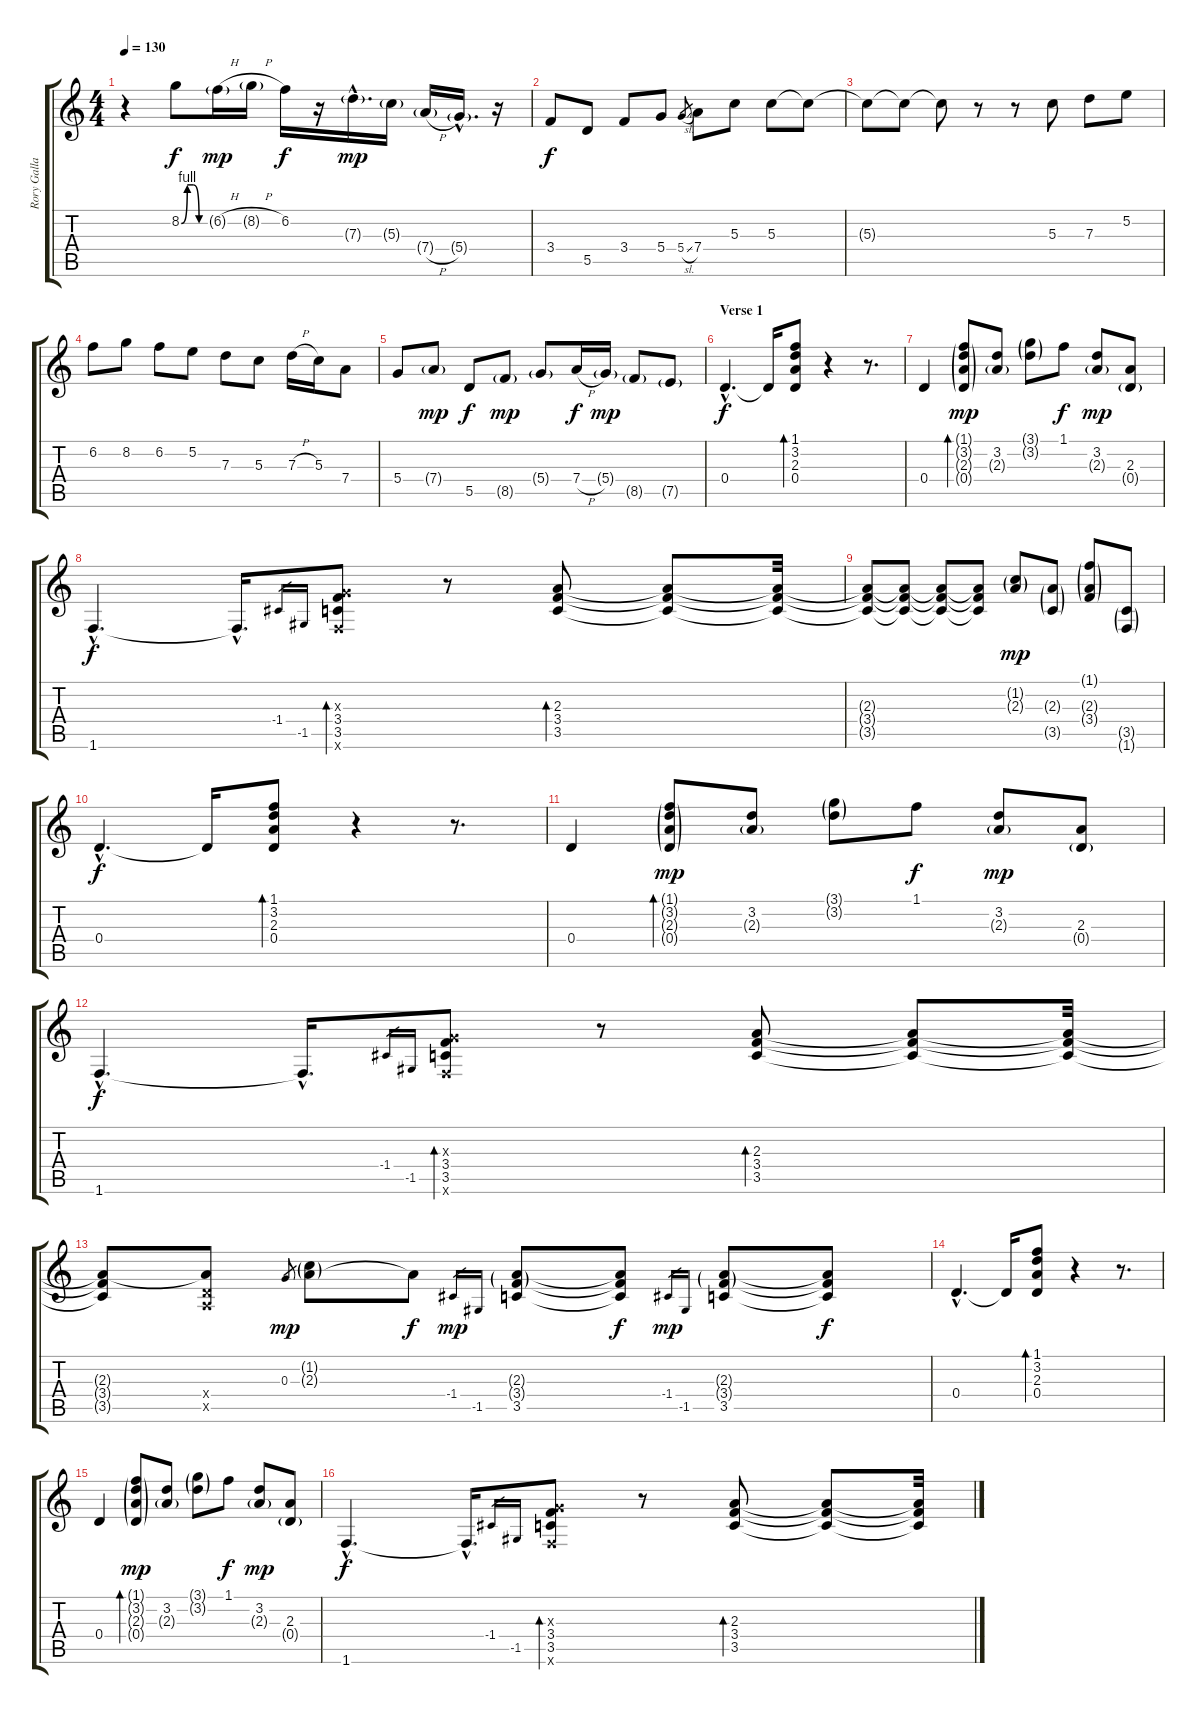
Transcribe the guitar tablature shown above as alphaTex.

\track ("Rory Gallagher" "Rory Galla") {instrument electricguitarclean}
\staff {score tabs}
\tuning (E4 B3 G3 D3 A2 E2) {hide}
\ts (4 4)
\tempo 130
\clef g2
\ks c
r.4{dy f} 8.2{be (custom 0 0 15 4 30 4 45 0 60 0)}.8 6.2{h g}.16{dy mp} 8.2{h g}.16 6.2.16{dy f} r.16 7.3{g hac}.16{d dy mp} 5.3{g}.16 7.4{h g}.16 5.4{g hac}.16{d} r.16 |
3.4.8{dy f} 5.5.8 3.4.8 5.4.8 5.4{sl}.8{gr} 7.4.8 5.3.8 5.3.8 5.3{t}.8 |
5.3{t}.8 5.3{t}.8 5.3{t}.8 r.8 r.8 5.3.8 7.3.8{instrument guitarharmonics} 5.2.8 |
6.2.8 8.2.8 6.2.8 5.2.8 7.3.8 5.3.8 7.3{h}.16{volume 13 instrument electricguitarclean} 5.3.16 7.4.8 |
5.4.8 7.4{g}.8{dy mp} 5.5.8{dy f} 8.5{g}.8{dy mp} 5.4{g}.8 7.4{h}.16{dy f} 5.4{g}.16{dy mp} 8.5{g}.8 7.5{g}.8 |
\section ("" "Verse 1")
0.4{hac}.4{d dy f balance 8} 0.4{t}.16 (1.1 3.2 2.3 0.4).8{bd 480} r.4 r.8{d} |
0.4.4 (1.1{g} 3.2{g} 2.3{g} 0.4{g}).8{bd 60 dy mp} (3.2 2.3{g}).8 (3.1{g} 3.2{g}).8 1.1.8{dy f} (3.2 2.3{g}).8{dy mp} (2.3 0.4{g}).8 |
1.6{hac}.4{d dy f} 1.6{hac t}.16{d} -1.4.16{gr} -1.5.16{gr} (0.3{x} 3.4 3.5 1.6{x}).8{bd 60} r.8 (2.3 3.4 3.5).8{bd 120} (2.3{t} 3.4{t} 3.5{t}).8 (2.3{t} 3.4{t} 3.5{t}).32 |
(2.3{t} 3.4{t} 3.5{t}).8 (2.3{t} 3.4{t} 3.5{t}).8 (2.3{t} 3.4{t} 3.5{t}).8 (2.3{t} 3.4{t} 3.5{t}).8 (1.2{g} 2.3{g}).8{dy mp} (2.3{g} 3.5{g}).8 (1.1{g} 2.3{g} 3.4{g}).8 (3.5{g} 1.6{g}).8 |
0.4{hac}.4{d dy f} 0.4{t}.16 (1.1 3.2 2.3 0.4).8{bd 480} r.4 r.8{d} |
0.4.4 (1.1{g} 3.2{g} 2.3{g} 0.4{g}).8{bd 60 dy mp} (3.2 2.3{g}).8 (3.1{g} 3.2{g}).8 1.1.8{dy f} (3.2 2.3{g}).8{dy mp} (2.3 0.4{g}).8 |
1.6{hac}.4{d dy f} 1.6{hac t}.16{d} -1.4.16{gr} -1.5.16{gr} (0.3{x} 3.4 3.5 1.6{x}).8{bd 60} r.8 (2.3 3.4 3.5).8{bd 120} (2.3{t} 3.4{t} 3.5{t}).8 (2.3{t} 3.4{t} 3.5{t}).32 |
(2.3{t} 3.4{t} 3.5{t}).8 (2.3{t} 0.4{x} 0.5{x}).8 0.3.8{gr dy mp} (1.2{g} 2.3{g}).8 2.3{t}.8{dy f} -1.4.16{gr dy mp} -1.5.16{gr} (2.3{g} 3.4{g} 3.5).8 (2.3{t} 3.4{t} 3.5{t}).8{dy f} -1.4.16{gr dy mp} -1.5.16{gr} (2.3{g} 3.4{g} 3.5).8 (2.3{t} 3.4{t} 3.5{t}).8{dy f} |
0.4{hac}.4{d} 0.4{t}.16 (1.1 3.2 2.3 0.4).8{bd 480} r.4 r.8{d} |
0.4.4 (1.1{g} 3.2{g} 2.3{g} 0.4{g}).8{bd 60 dy mp} (3.2 2.3{g}).8 (3.1{g} 3.2{g}).8 1.1.8{dy f} (3.2 2.3{g}).8{dy mp} (2.3 0.4{g}).8 |
1.6{hac}.4{d dy f} 1.6{hac t}.16{d} -1.4.16{gr} -1.5.16{gr} (0.3{x} 3.4 3.5 1.6{x}).8{bd 60} r.8 (2.3 3.4 3.5).8{bd 120} (2.3{t} 3.4{t} 3.5{t}).8 (2.3{t} 3.4{t} 3.5{t}).32
